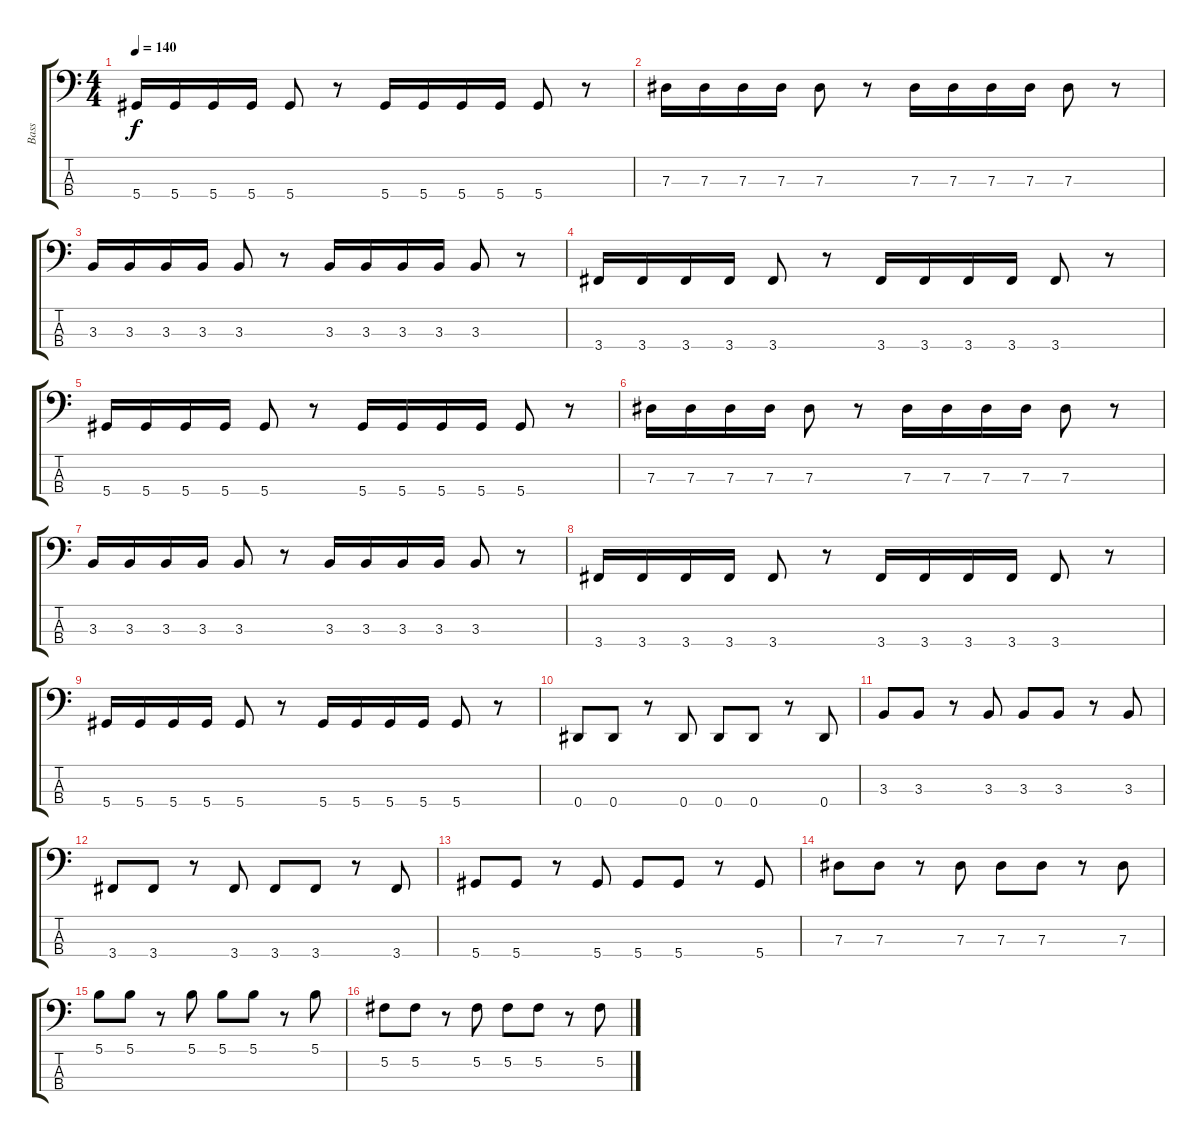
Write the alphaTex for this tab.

\track ("Bass" "Bass") {instrument electricbassfinger}
\staff {score tabs}
\tuning (Gb2 Db2 Ab1 Eb1) {hide}
\ts (4 4)
\tempo 140
\clef f4
\ks c
5.4.16{dy f} 5.4.16 5.4.16 5.4.16 5.4.8 r.8 5.4.16 5.4.16 5.4.16 5.4.16 5.4.8 r.8 |
7.3.16 7.3.16 7.3.16 7.3.16 7.3.8 r.8 7.3.16 7.3.16 7.3.16 7.3.16 7.3.8 r.8 |
3.3.16 3.3.16 3.3.16 3.3.16 3.3.8 r.8 3.3.16 3.3.16 3.3.16 3.3.16 3.3.8 r.8 |
3.4.16 3.4.16 3.4.16 3.4.16 3.4.8 r.8 3.4.16 3.4.16 3.4.16 3.4.16 3.4.8 r.8 |
5.4.16 5.4.16 5.4.16 5.4.16 5.4.8 r.8 5.4.16 5.4.16 5.4.16 5.4.16 5.4.8 r.8 |
7.3.16 7.3.16 7.3.16 7.3.16 7.3.8 r.8 7.3.16 7.3.16 7.3.16 7.3.16 7.3.8 r.8 |
3.3.16 3.3.16 3.3.16 3.3.16 3.3.8 r.8 3.3.16 3.3.16 3.3.16 3.3.16 3.3.8 r.8 |
3.4.16 3.4.16 3.4.16 3.4.16 3.4.8 r.8 3.4.16 3.4.16 3.4.16 3.4.16 3.4.8 r.8 |
5.4.16 5.4.16 5.4.16 5.4.16 5.4.8 r.8 5.4.16 5.4.16 5.4.16 5.4.16 5.4.8 r.8 |
0.4.8 0.4.8 r.8 0.4.8 0.4.8 0.4.8 r.8 0.4.8 |
3.3.8 3.3.8 r.8 3.3.8 3.3.8 3.3.8 r.8 3.3.8 |
3.4.8 3.4.8 r.8 3.4.8 3.4.8 3.4.8 r.8 3.4.8 |
5.4.8 5.4.8 r.8 5.4.8 5.4.8 5.4.8 r.8 5.4.8 |
7.3.8 7.3.8 r.8 7.3.8 7.3.8 7.3.8 r.8 7.3.8 |
5.1.8 5.1.8 r.8 5.1.8 5.1.8 5.1.8 r.8 5.1.8 |
5.2.8 5.2.8 r.8 5.2.8 5.2.8 5.2.8 r.8 5.2.8
